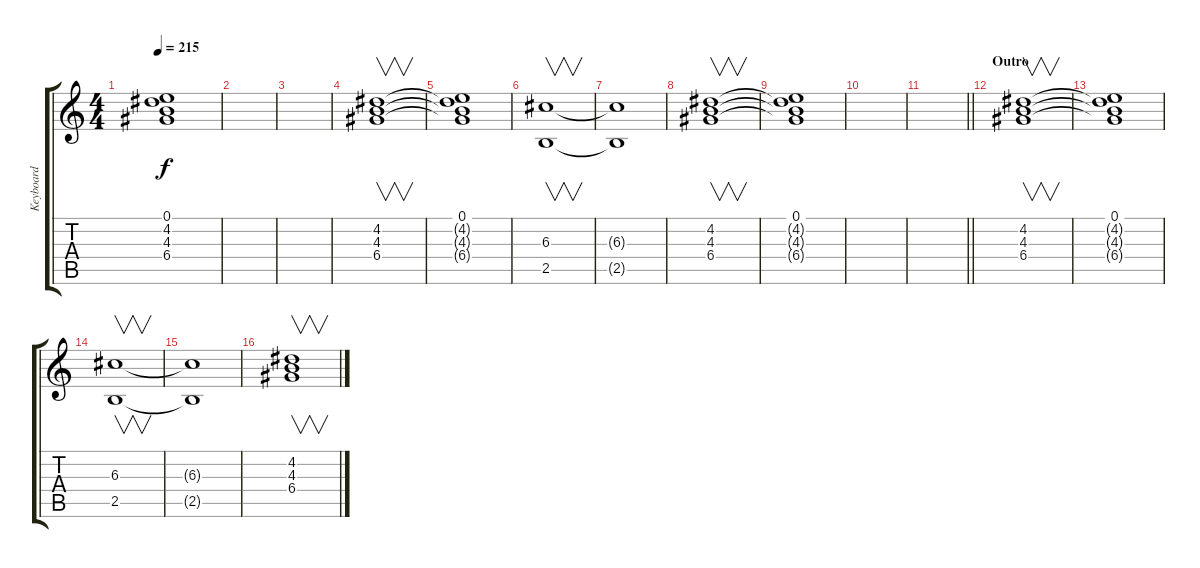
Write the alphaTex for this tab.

\track ("Keyboard" "Keyboard") {instrument synthbass2}
\staff {score tabs}
\tuning (E4 B3 G3 D3 A2 E2) {hide}
\ts (4 4)
\tempo 215
\clef g2
\ks c
(0.1 4.2{t} 4.3{t} 6.4{t}).1{dy f} |
|
|
(4.2 4.3 6.4).1{v instrument electricguitarjazz} |
(0.1 4.2{t} 4.3{t} 6.4{t}).1 |
(6.3 2.5).1{v} |
(6.3{t} 2.5{t}).1 |
(4.2 4.3 6.4).1{v instrument electricguitarjazz} |
(0.1 4.2{t} 4.3{t} 6.4{t}).1 |
|
\barLineRight lightlight
|
\section ("" "Outro")
(4.2 4.3 6.4).1{v instrument electricguitarjazz} |
(0.1 4.2{t} 4.3{t} 6.4{t}).1 |
(6.3 2.5).1{v} |
(6.3{t} 2.5{t}).1 |
(4.2 4.3 6.4).1{v instrument electricguitarjazz}
